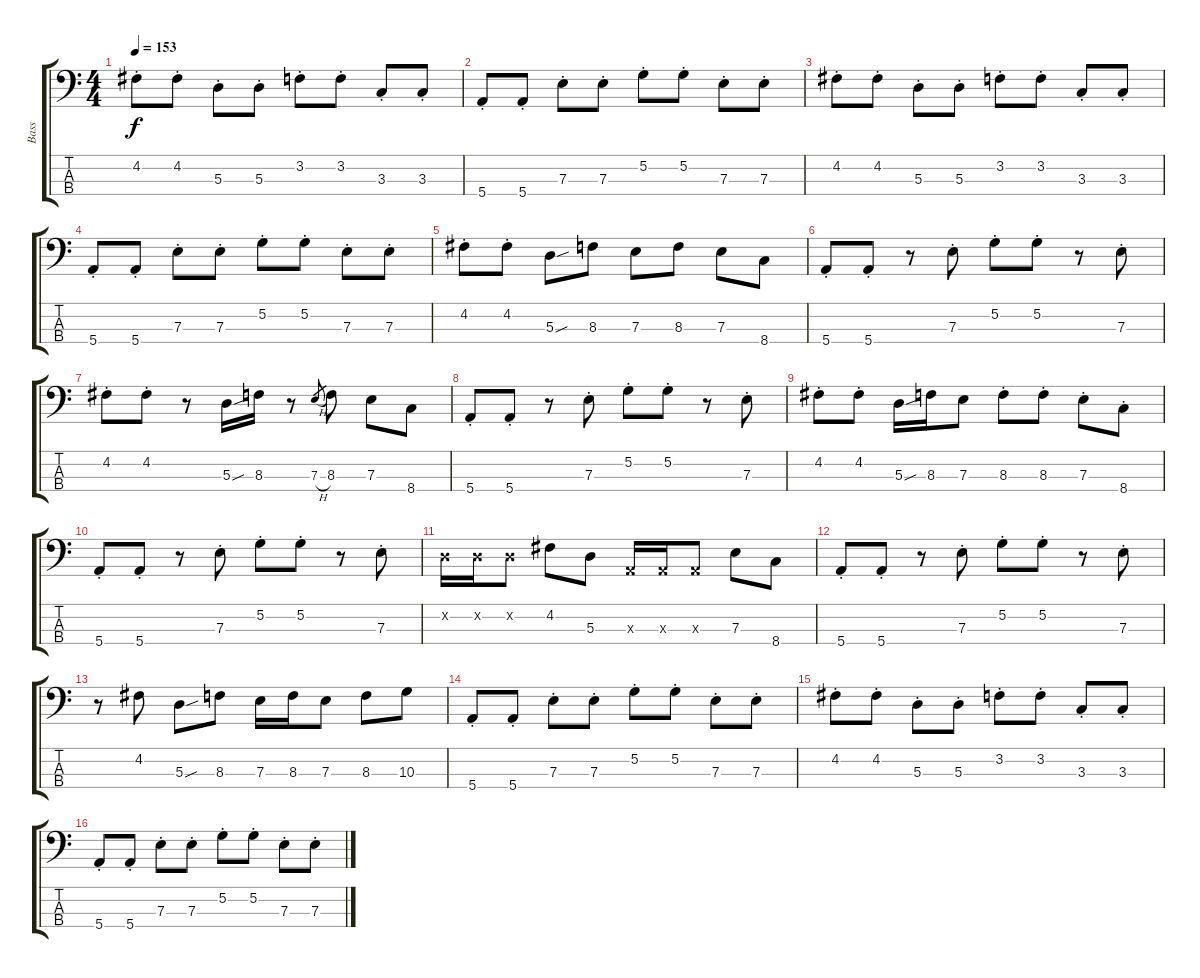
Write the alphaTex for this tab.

\track ("Bass" "Bass") {instrument electricbasspick}
\staff {score tabs}
\tuning (G2 D2 A1 E1) {hide}
\ts (4 4)
\tempo 153
\clef f4
\ks c
4.2{st}.8{dy f} 4.2{st}.8 5.3{st}.8 5.3{st}.8 3.2{st}.8 3.2{st}.8 3.3{st}.8 3.3{st}.8 |
5.4{st}.8 5.4{st}.8 7.3{st}.8 7.3{st}.8 5.2{st}.8 5.2{st}.8 7.3{st}.8 7.3{st}.8 |
4.2{st}.8 4.2{st}.8 5.3{st}.8 5.3{st}.8 3.2{st}.8 3.2{st}.8 3.3{st}.8 3.3{st}.8 |
5.4{st}.8 5.4{st}.8 7.3{st}.8 7.3{st}.8 5.2{st}.8 5.2{st}.8 7.3{st}.8 7.3{st}.8 |
4.2{st}.8 4.2{st}.8 5.3{sou}.8 8.3.8 7.3.8 8.3.8 7.3.8 8.4.8 |
5.4{st}.8 5.4{st}.8 r.8 7.3{st}.8 5.2{st}.8 5.2{st}.8 r.8 7.3{st}.8 |
4.2{st}.8 4.2{st}.8 r.8 5.3{sou}.16 8.3.16 r.8 7.3{h}.8{gr} 8.3.8 7.3.8 8.4.8 |
5.4{st}.8 5.4{st}.8 r.8 7.3{st}.8 5.2{st}.8 5.2{st}.8 r.8 7.3{st}.8 |
4.2{st}.8 4.2{st}.8 5.3{sou}.16 8.3.16 7.3.8 8.3{st}.8 8.3{st}.8 7.3{st}.8 8.4{st}.8 |
5.4{st}.8 5.4{st}.8 r.8 7.3{st}.8 5.2{st}.8 5.2{st}.8 r.8 7.3{st}.8 |
0.2{x}.16 0.2{x}.16 0.2{x}.8 4.2.8 5.3.8 0.3{x}.16 0.3{x}.16 0.3{x}.8 7.3.8 8.4.8 |
5.4{st}.8 5.4{st}.8 r.8 7.3{st}.8 5.2{st}.8 5.2{st}.8 r.8 7.3{st}.8 |
r.8 4.2.8 5.3{sou}.8 8.3.8 7.3.16 8.3.16 7.3.8 8.3.8 10.3.8 |
5.4{st}.8 5.4{st}.8 7.3{st}.8 7.3{st}.8 5.2{st}.8 5.2{st}.8 7.3{st}.8 7.3{st}.8 |
4.2{st}.8 4.2{st}.8 5.3{st}.8 5.3{st}.8 3.2{st}.8 3.2{st}.8 3.3{st}.8 3.3{st}.8 |
5.4{st}.8 5.4{st}.8 7.3{st}.8 7.3{st}.8 5.2{st}.8 5.2{st}.8 7.3{st}.8 7.3{st}.8
